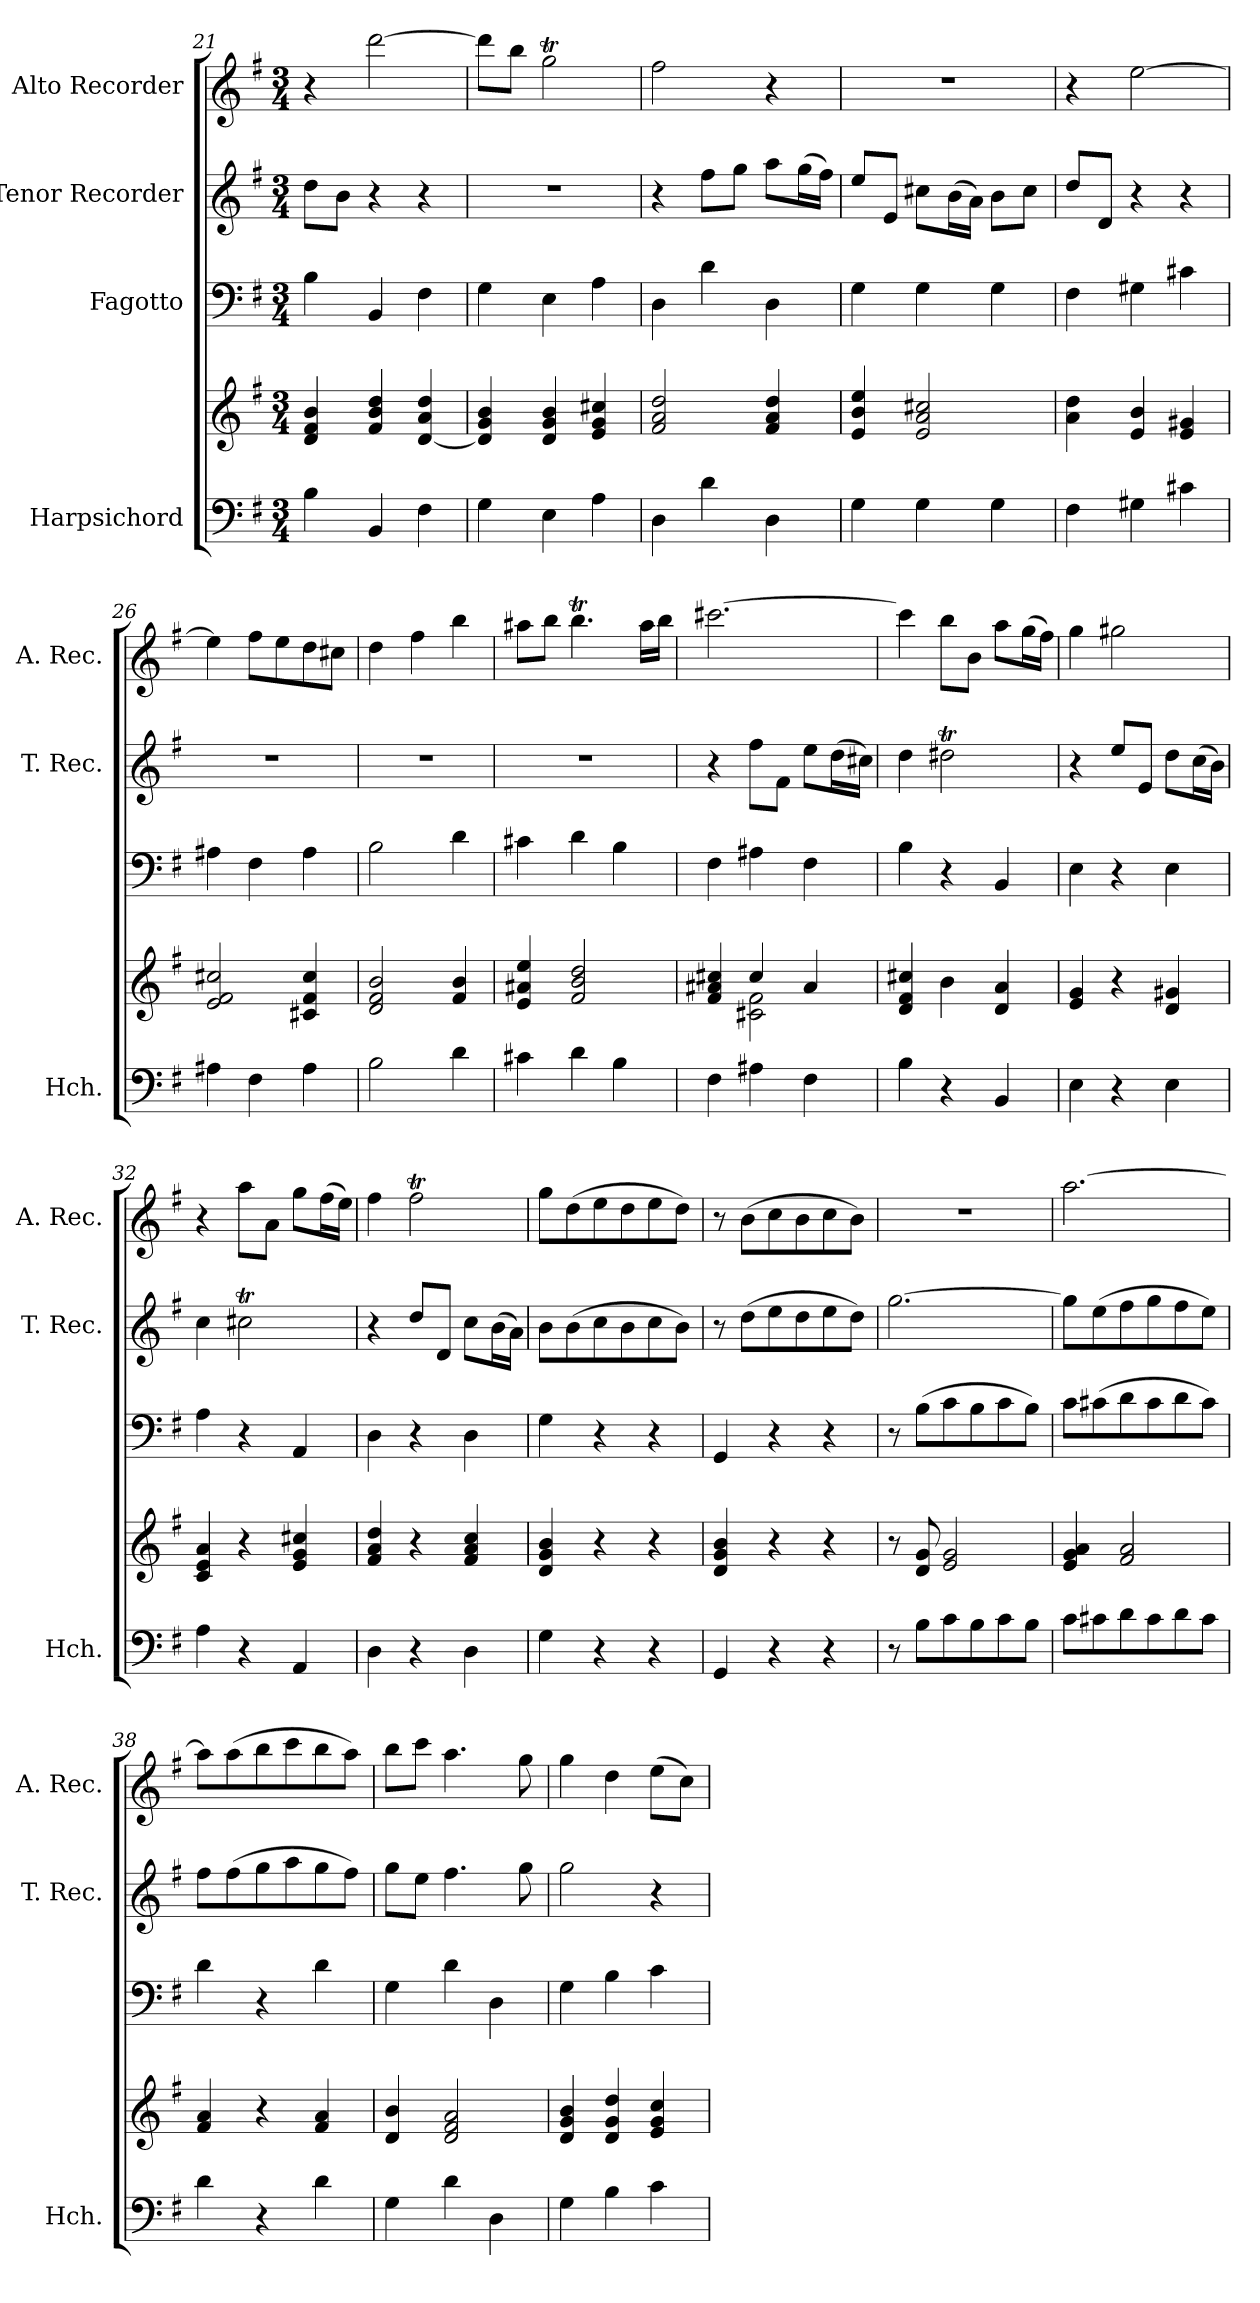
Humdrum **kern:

**kern	**kern	**kern	**kern	**kern
*part4	*part4	*part3	*part2	*part1
*staff5	*staff4	*staff3	*staff2	*staff1
*I"Harpsichord	*	*I"Fagotto	*I"Tenor Recorder	*I"Alto Recorder
*I'Hch.	*	*	*I'T. Rec.	*I'A. Rec.
*clefF4	*clefG2	*clefF4	*clefG2	*clefG2
*k[f#]	*k[f#]	*k[f#]	*k[f#]	*k[f#]
*M3/4	*M3/4	*M3/4	*M3/4	*M3/4
=21	=21	=21	=21	=21
4B\	4d/ 4f#/ 4b/	4B\	8dd\L	4r
.	.	.	8b\J	.
4BB/	4f#/ 4b/ 4dd/	4BB/	4r	[2ddd\
4F#\	[4d/ 4a/ 4dd/	4F#\	4r	.
=22	=22	=22	=22	=22
4G\	4d/] 4g/ 4b/	4G\	2.r	8ddd\L]
.	.	.	.	8bb\J
4E\	4d/ 4g/ 4b/	4E\	.	2ggT\
4A\	4e/ 4g/ 4cc#X/	4A\	.	.
=23	=23	=23	=23	=23
4D\	2f#/ 2a/ 2dd/	4D\	4r	2ff#\
4d\	.	4d\	8ff#\L	.
.	.	.	8gg\J	.
4D\	4f#/ 4a/ 4dd/	4D\	8aa\L	4r
.	.	.	(>16gg\L	.
.	.	.	16ff#\JJ)	.
=24	=24	=24	=24	=24
4G\	4e/ 4b/ 4ee/	4G\	8ee/L	2.r
.	.	.	8e/J	.
4G\	2e/ 2a/ 2cc#X/	4G\	8cc#X\L	.
.	.	.	(>16b\L	.
.	.	.	16a\JJ)	.
4G\	.	4G\	8b\L	.
.	.	.	8cc#\J	.
=25	=25	=25	=25	=25
4F#\	4a\ 4dd\	4F#\	8dd/L	4r
.	.	.	8d/J	.
4G#X\	4e/ 4b/	4G#X\	4r	[2ee\
4c#X\	4e/ 4g#X/	4c#X\	4r	.
=26	=26	=26	=26	=26
4A#X\	2e/ 2f#/ 2cc#X/	4A#X\	2.r	4ee\]
4F#\	.	4F#\	.	8ff#\L
.	.	.	.	8ee\
4A#\	4c#X/ 4f#/ 4cc#/	4A#\	.	8dd\
.	.	.	.	8cc#X\J
!!LO:LB:g=z
=27	=27	=27	=27	=27
2B\	2d/ 2f#/ 2b/	2B\	2.r	4dd\
.	.	.	.	4ff#\
4d\	4f#/ 4b/	4d\	.	4bb\
=28	=28	=28	=28	=28
4c#X\	4e/ 4a#X/ 4ee/	4c#X\	2.r	8aa#X\L
.	.	.	.	8bb\J
4d\	2f#/ 2b/ 2dd/	4d\	.	4.bbt\
4B\	.	4B\	.	.
.	.	.	.	16aa#\LL
.	.	.	.	16bb\JJ
=29	=29	=29	=29	=29
*	*^	*	*	*
4F#\	4f#/ 4a#X/ 4cc#X/	4ryy	4F#\	4r	[2.ccc#X\
4A#X\	4cc#/	2c#X\ 2f#\	4A#X\	8ff#\L	.
.	.	.	.	8f#\J	.
4F#\	4a#/	.	4F#\	8ee\L	.
.	.	.	.	(>16dd\L	.
.	.	.	.	16cc#X\JJ)	.
*	*v	*v	*	*	*
=30	=30	=30	=30	=30
4B\	4d/ 4f#/ 4cc#X/	4B\	4dd\	4ccc#\]
4r	4b\	4r	2dd#Xt\	8bb\L
.	.	.	.	8b\J
4BB/	4d/ 4a/	4BB/	.	8aa\L
.	.	.	.	(>16gg\L
.	.	.	.	16ff#\JJ)
=31	=31	=31	=31	=31
4E\	4e/ 4g/	4E\	4r	4gg\
4r	4r	4r	8ee/L	2gg#X\
.	.	.	8e/J	.
4E\	4d/ 4g#X/	4E\	8dd\L	.
.	.	.	(>16cc\L	.
.	.	.	16b\JJ)	.
=32	=32	=32	=32	=32
4A\	4c/ 4e/ 4a/	4A\	4cc\	4r
4r	4r	4r	2cc#Xt\	8aa\L
.	.	.	.	8a\J
4AA/	4e/ 4g/ 4cc#X/	4AA/	.	8gg\L
.	.	.	.	(>16ff#\L
.	.	.	.	16ee\JJ)
=33	=33	=33	=33	=33
4D\	4f#/ 4a/ 4dd/	4D\	4r	4ff#\
4r	4r	4r	8dd/L	2ff#t\
.	.	.	8d/J	.
4D\	4f#/ 4a/ 4cc/	4D\	8cc\L	.
.	.	.	(>16b\L	.
.	.	.	16a\JJ)	.
=34	=34	=34	=34	=34
4G\	4d/ 4g/ 4b/	4G\	8b\L	8gg\L
.	.	.	(>8b\	(>8dd\
4r	4r	4r	8cc\	8ee\
.	.	.	8b\	8dd\
4r	4r	4r	8cc\	8ee\
.	.	.	8b\J)	8dd\J)
!!LO:PB:g=z
=35	=35	=35	=35	=35
4GG/	4d/ 4g/ 4b/	4GG/	8r	8r
.	.	.	(>8dd\L	(>8b\L
4r	4r	4r	8ee\	8cc\
.	.	.	8dd\	8b\
4r	4r	4r	8ee\	8cc\
.	.	.	8dd\J)	8b\J)
=36	=36	=36	=36	=36
8r	8r	8r	[2.gg\	2.r
8B\L	8d/ 8g/	(>8B\L	.	.
8c\	2e/ 2g/	8c\	.	.
8B\	.	8B\	.	.
8c\	.	8c\	.	.
8B\J	.	8B\J)	.	.
=37	=37	=37	=37	=37
8c\L	4e/ 4g/ 4a/	8c\L	8gg\L]	[2.aa\
8c#X\	.	(>8c#X\	(>8ee\	.
8d\	2f#/ 2a/	8d\	8ff#\	.
8c#\	.	8c#\	8gg\	.
8d\	.	8d\	8ff#\	.
8c#\J	.	8c#\J)	8ee\J)	.
=38	=38	=38	=38	=38
4d\	4f#/ 4a/	4d\	8ff#\L	8aa\L]
.	.	.	(>8ff#\	(>8aa\
4r	4r	4r	8gg\	8bb\
.	.	.	8aa\	8ccc\
4d\	4f#/ 4a/	4d\	8gg\	8bb\
.	.	.	8ff#\J)	8aa\J)
=39	=39	=39	=39	=39
4G\	4d/ 4b/	4G\	8gg\L	8bb\L
.	.	.	8ee\J	8ccc\J
4d\	2d/ 2f#/ 2a/	4d\	4.ff#\	4.aa\
4D\	.	4D\	.	.
.	.	.	8gg\	8gg\
=40	=40	=40	=40	=40
4G\	4d/ 4g/ 4b/	4G\	2gg\	4gg\
4B\	4d/ 4g/ 4dd/	4B\	.	4dd\
4c\	4e/ 4g/ 4cc/	4c\	4r	(>8ee\L
.	.	.	.	8cc\J)
=	=	=	=	=
*-	*-	*-	*-	*-
